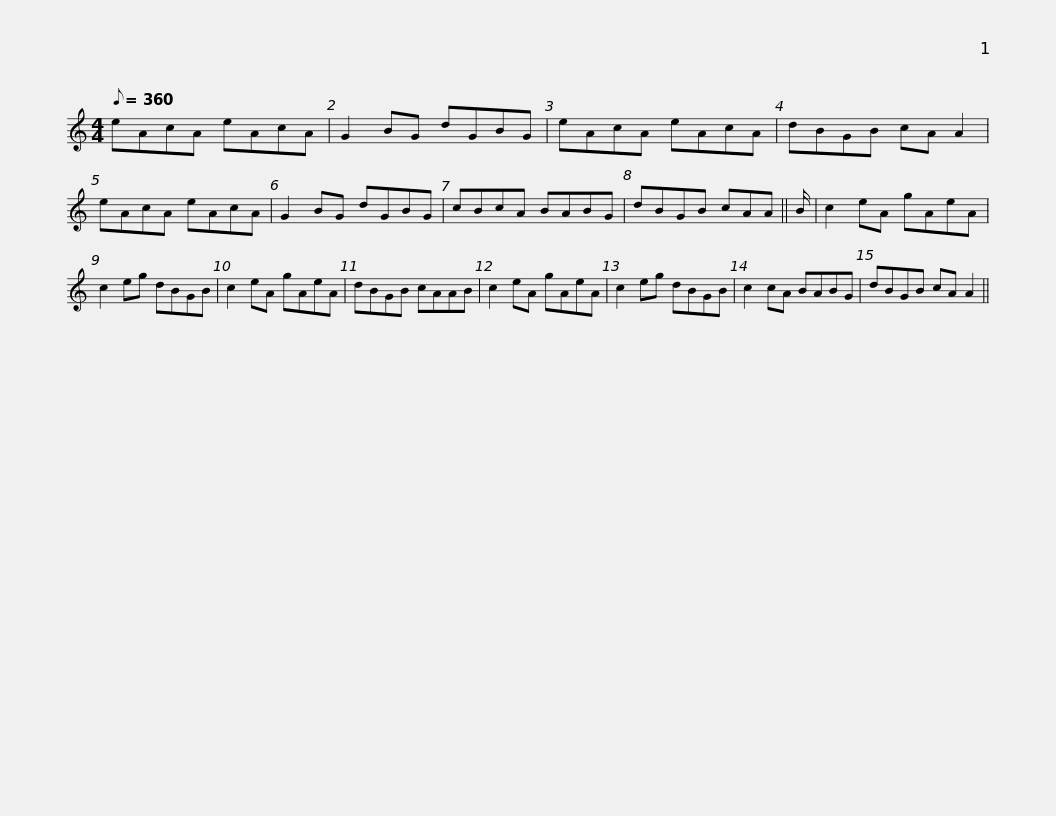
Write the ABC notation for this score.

X:1
L:1/8
Q:1/8=360
M:4/4
I:linebreak $
K:C
V:1 treble
V:1
 eAcA eAcA | G2 BG dGBG | eAcA eAcA | dBGB cA A2 | eAcA eAcA | %5
 G2 BG dGBG |$ cBcA BABG | dBGB cAA || B/ | c2 eA gAeA | %10
 c2 eg dBGB | c2 eA gAeA | dBGB cAAB |$ c2 eA gAeA | c2 eg dBGB | %15
 c2 cA BABG | dBGB cA A2 || %17
